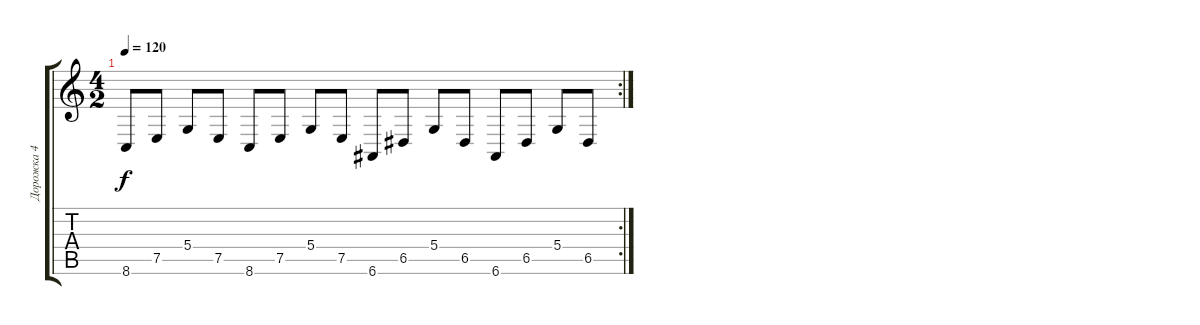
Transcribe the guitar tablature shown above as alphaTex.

\track ("Дорожка 4" "Дорожка 4") {instrument acousticgrandpiano}
\staff {score tabs}
\tuning (E4 B3 G3 D3 A2 E2) {hide}
\rc 2
\ts (4 2)
\tempo 120
\clef g2
\ks c
8.6.8{dy f} 7.5.8 5.4.8 7.5.8 8.6.8 7.5.8 5.4.8 7.5.8 6.6.8 6.5.8 5.4.8 6.5.8 6.6.8 6.5.8 5.4.8 6.5.8
